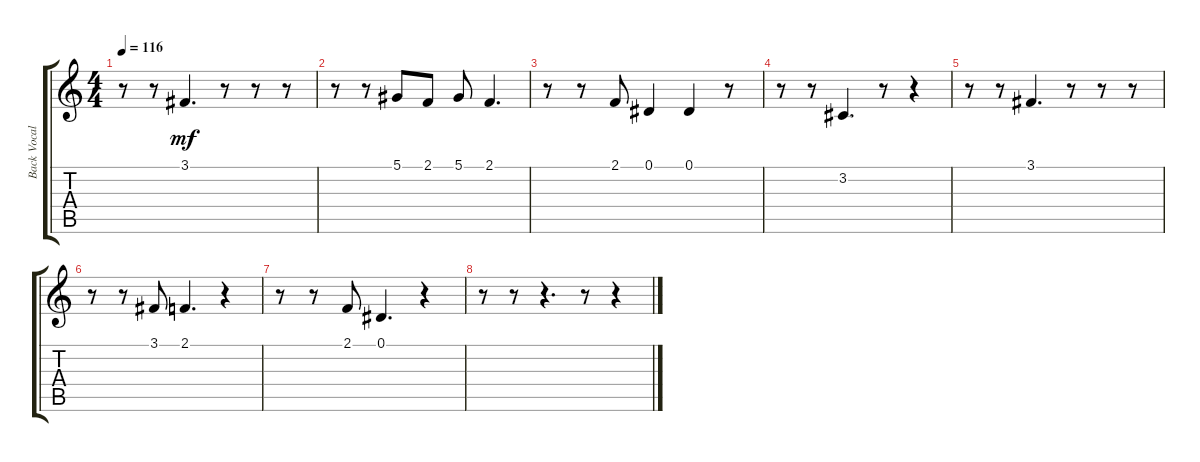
\track ("Back Vocal(3)" "Back Vocal") {instrument pad7halo}
\staff {score tabs}
\tuning (Eb4 Bb3 Gb3 Db3 Ab2 Eb2) {hide}
\ts (4 4)
\tempo 116
\clef g2
\ks c
r.8{dy f} r.8 3.1.4{d dy mf} r.8 r.8 r.8 |
r.8 r.8 5.1.8 2.1.8 5.1.8 2.1.4{d} |
r.8 r.8 2.1.8 0.1.4 0.1.4 r.8 |
r.8 r.8 3.2.4{d} r.8 r.4 |
r.8 r.8 3.1.4{d} r.8 r.8 r.8 |
r.8 r.8 3.1.8 2.1.4{d} r.4 |
r.8 r.8 2.1.8 0.1.4{d} r.4 |
r.8 r.8 r.4{d} r.8 r.4
